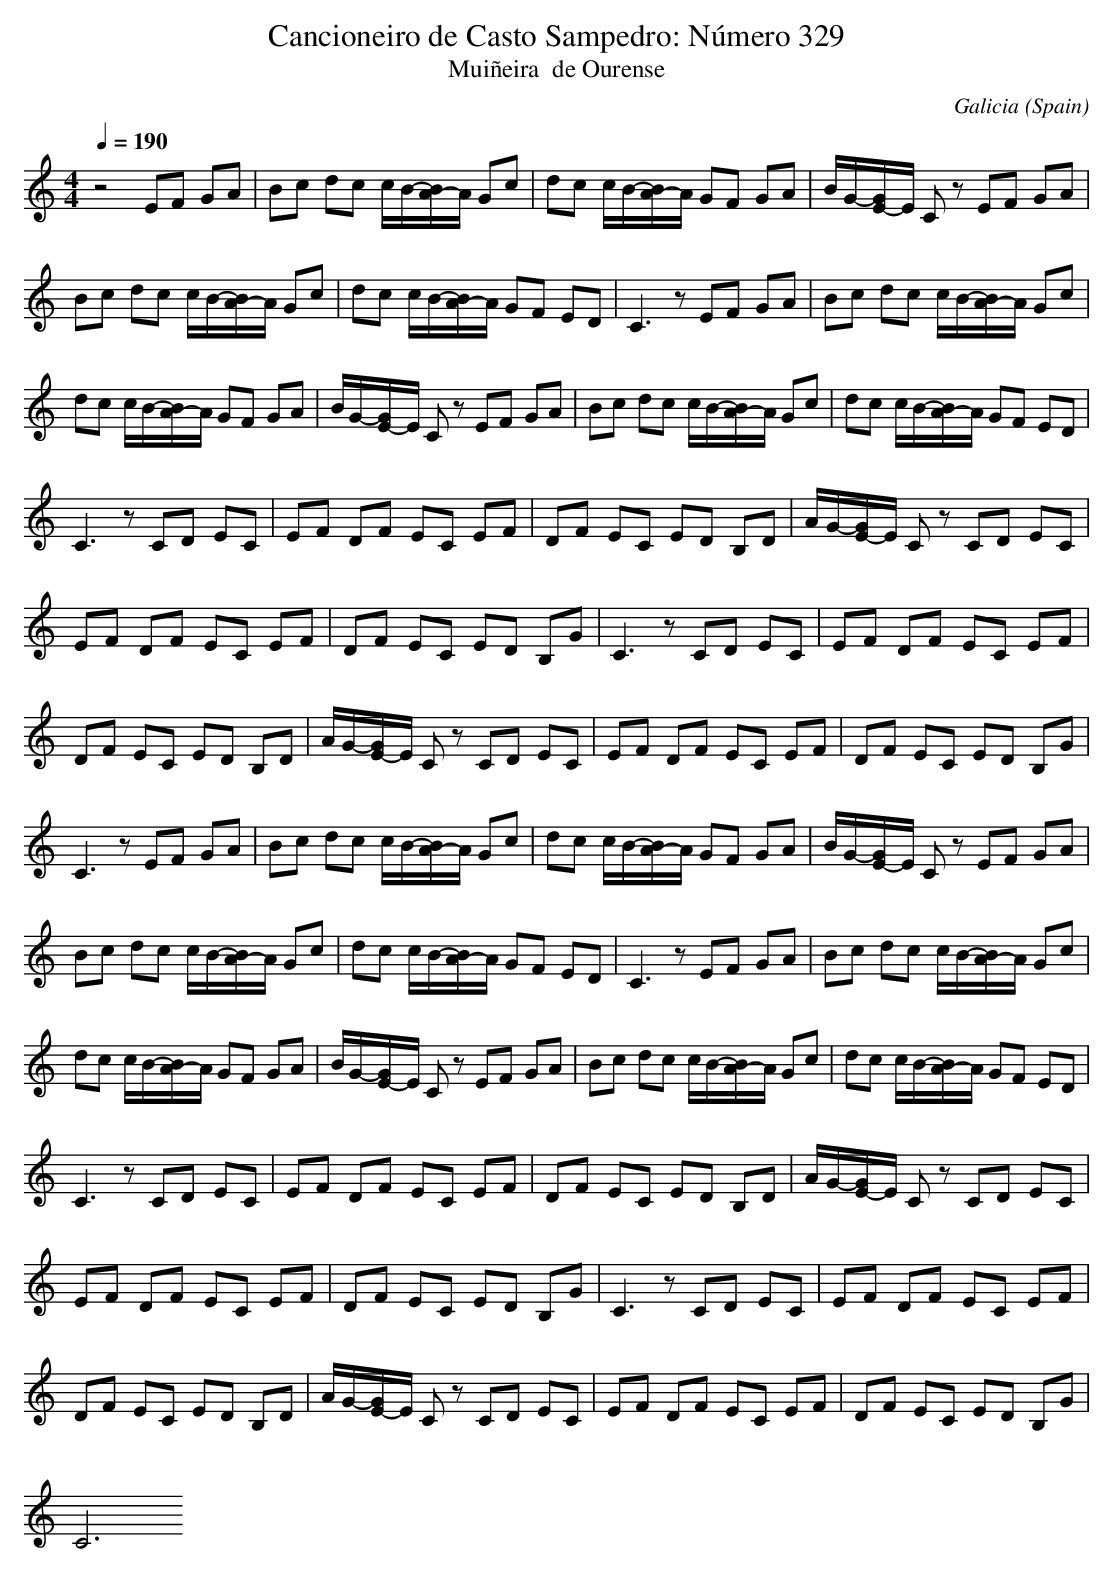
X:1
T:Cancioneiro de Casto Sampedro: N\'umero 329
T:Muiñeira  de Ourense
O:Galicia (Spain)
M: 4/4
L: 1/8
Q:1/4=190
K:C % 0 sharps
z4 EF GA|Bc dc c/2B/2-[B/2A/2-]A/2 Gc|dc c/2B/2-[B/2A/2-]A/2 GF GA|B/2G/2-[G/2E/2-]E/2 Cz EF GA|
Bc dc c/2B/2-[B/2A/2-]A/2 Gc|dc c/2B/2-[B/2A/2-]A/2 GF ED|C3z EF GA|Bc dc c/2B/2-[B/2A/2-]A/2 Gc|
dc c/2B/2-[B/2A/2-]A/2 GF GA|B/2G/2-[G/2E/2-]E/2 Cz EF GA|Bc dc c/2B/2-[B/2A/2-]A/2 Gc|dc c/2B/2-[B/2A/2-]A/2 GF ED|
C3z CD EC|EF DF EC EF|DF EC ED B,D|A/2G/2-[G/2E/2-]E/2 Cz CD EC|
EF DF EC EF|DF EC ED B,G|C3z CD EC|EF DF EC EF|
DF EC ED B,D|A/2G/2-[G/2E/2-]E/2 Cz CD EC|EF DF EC EF|DF EC ED B,G|
C3z EF GA|Bc dc c/2B/2-[B/2A/2-]A/2 Gc|dc c/2B/2-[B/2A/2-]A/2 GF GA|B/2G/2-[G/2E/2-]E/2 Cz EF GA|
Bc dc c/2B/2-[B/2A/2-]A/2 Gc|dc c/2B/2-[B/2A/2-]A/2 GF ED|C3z EF GA|Bc dc c/2B/2-[B/2A/2-]A/2 Gc|
dc c/2B/2-[B/2A/2-]A/2 GF GA|B/2G/2-[G/2E/2-]E/2 Cz EF GA|Bc dc c/2B/2-[B/2A/2-]A/2 Gc|dc c/2B/2-[B/2A/2-]A/2 GF ED|
C3z CD EC|EF DF EC EF|DF EC ED B,D|A/2G/2-[G/2E/2-]E/2 Cz CD EC|
EF DF EC EF|DF EC ED B,G|C3z CD EC|EF DF EC EF|
DF EC ED B,D|A/2G/2-[G/2E/2-]E/2 Cz CD EC|EF DF EC EF|DF EC ED B,G|
C6
